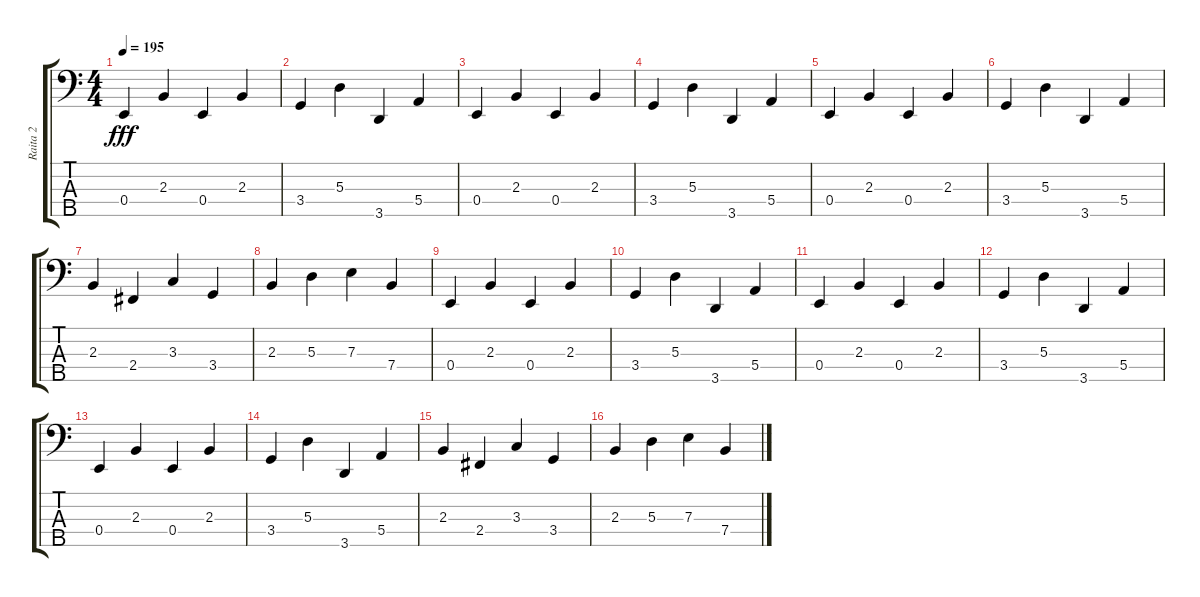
\track ("Raita 2" "Raita 2") {instrument electricbassfinger}
\staff {score tabs}
\tuning (G2 D2 A1 E1 B0) {hide}
\ts (4 4)
\tempo 195
\clef f4
\ks c
0.4.4{dy fff} 2.3.4 0.4.4 2.3.4 |
3.4.4 5.3.4 3.5.4 5.4.4 |
0.4.4 2.3.4 0.4.4 2.3.4 |
3.4.4 5.3.4 3.5.4 5.4.4 |
0.4.4 2.3.4 0.4.4 2.3.4 |
3.4.4 5.3.4 3.5.4 5.4.4 |
2.3.4 2.4.4 3.3.4 3.4.4 |
2.3.4 5.3.4 7.3.4 7.4.4 |
0.4.4 2.3.4 0.4.4 2.3.4 |
3.4.4 5.3.4 3.5.4 5.4.4 |
0.4.4 2.3.4 0.4.4 2.3.4 |
3.4.4 5.3.4 3.5.4 5.4.4 |
0.4.4 2.3.4 0.4.4 2.3.4 |
3.4.4 5.3.4 3.5.4 5.4.4 |
2.3.4 2.4.4 3.3.4 3.4.4 |
2.3.4 5.3.4 7.3.4 7.4.4
